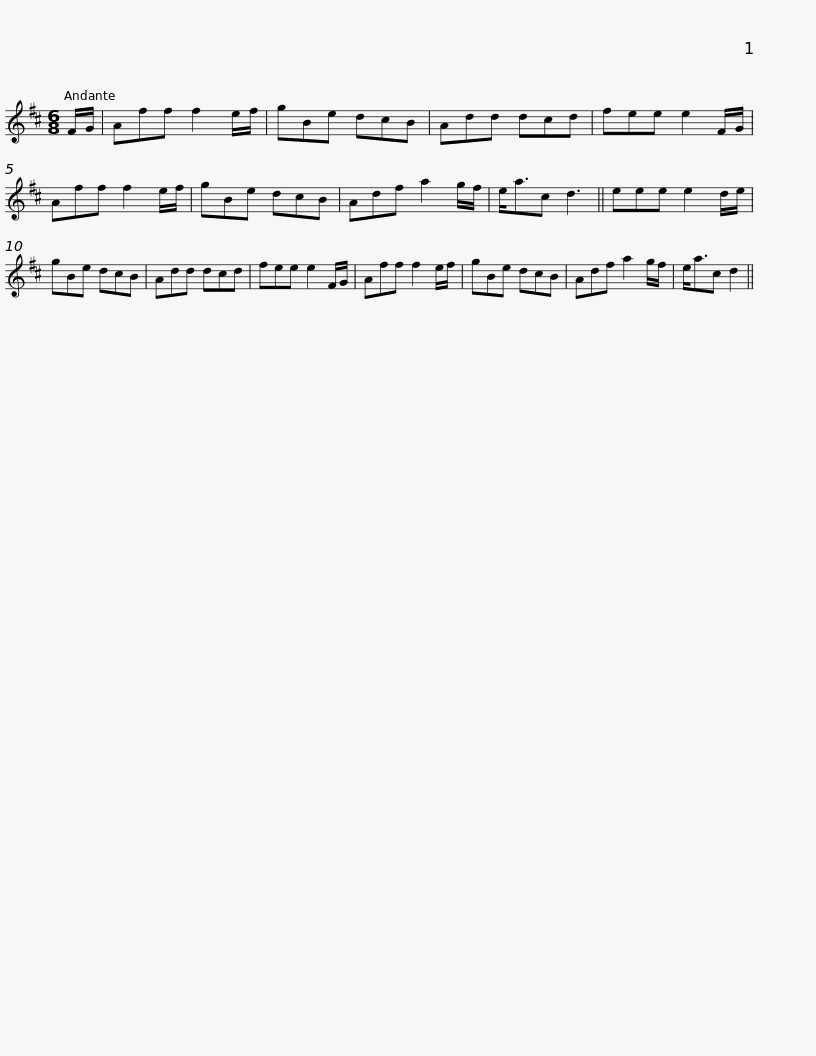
X:1
L:1/8
M:6/8
I:linebreak $
K:D
V:1 treble
V:1
 F/G/ | Aff f2 e/f/ | gBe dcB | Add dcd | fee e2 F/G/ | %5
 Aff f2 e/f/ | gBe dcB | Adf a2 g/f/ |$ e<ac d3 || eee e2 d/e/ | %10
 gBe dcB | Add dcd | fee e2 F/G/ | Aff f2 e/f/ | gBe dcB |$ %15
 Adf a2 g/f/ | e<ac d2 || %17
